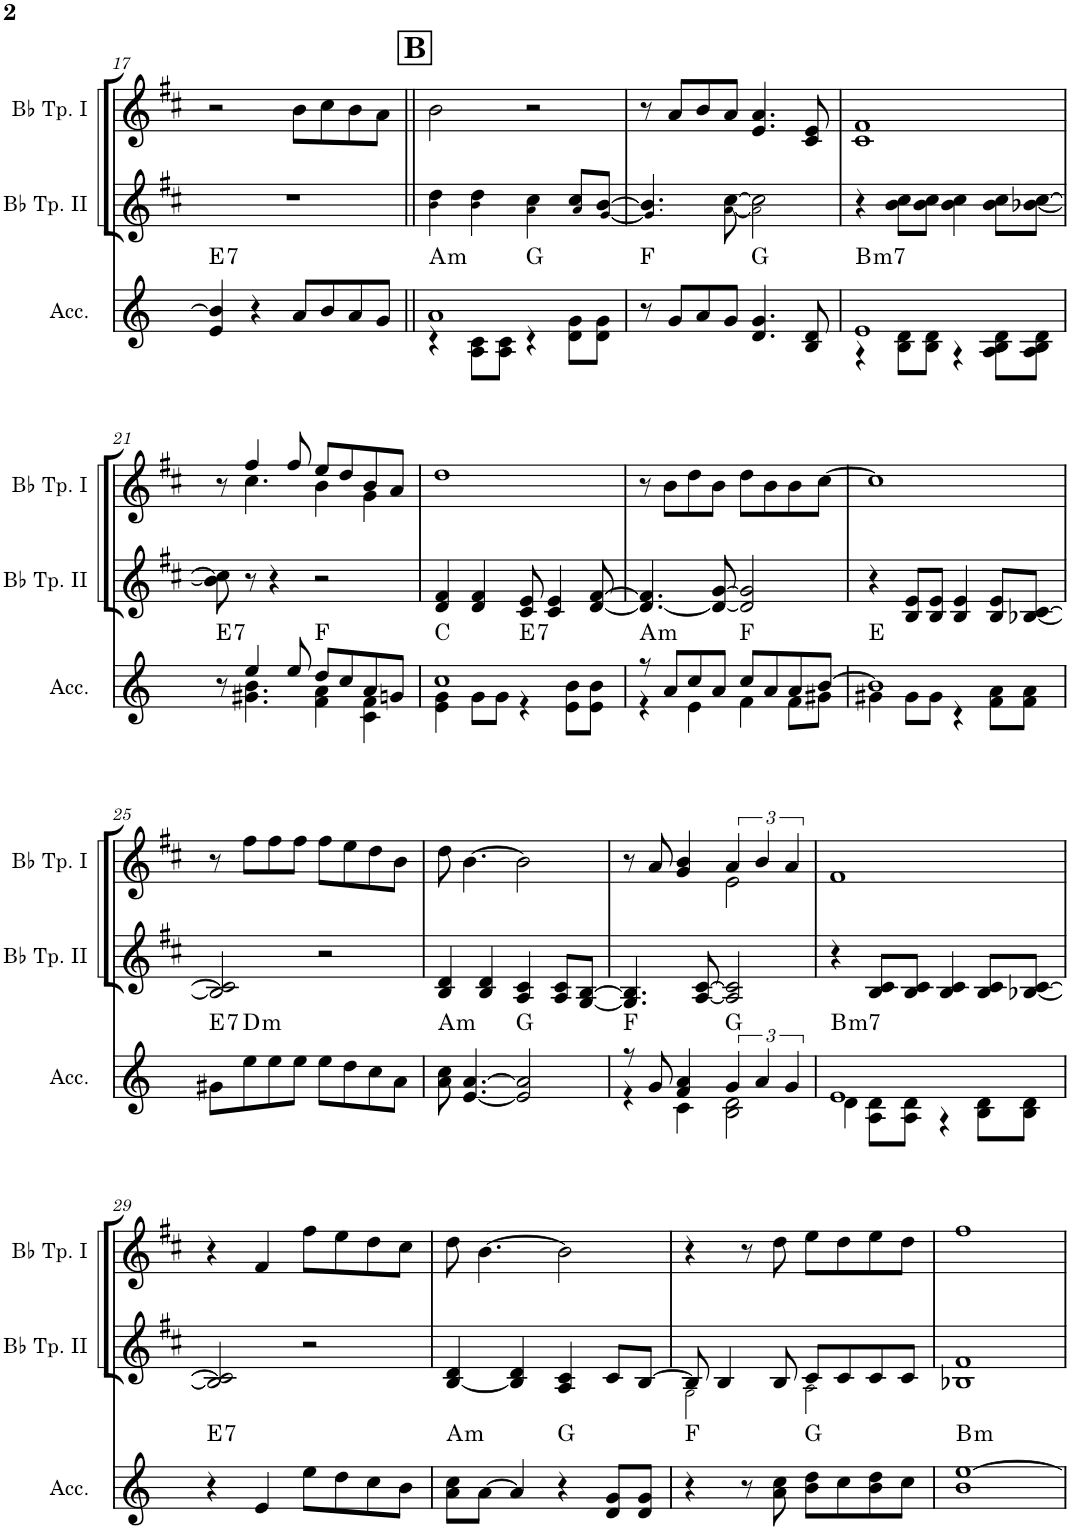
**kern	**harte	**kern	**kern
*part3	*part3	*part2	*part1
*staff3	*	*staff2	*staff1
*I"Accordeon	*	*I"Bb Trumpet II	*I"Bb Trumpet I
*I'Acc.	*	*I'Bb Tp. II	*I'Bb Tp. I
!!LO:PB:g=z
*clefG2	*	*clefG2	*clefG2
*	*	*Trd1c2	*Trd1c2
*k[]	*	*k[f#c#]	*k[f#c#]
*M4/4	*	*M4/4	*M4/4
=17	=17	=17	=17
!	!LO:H:kt=7	!	!
4e/ 4b/]	E:7	1r	2r
4r	.	.	.
8a/L	.	.	8b\L
8b/	.	.	8cc#\
8a/	.	.	8b\
8g/J	.	.	8a\J
!!LO:REH:place=s1:a:B:cj:fs=14:t=B
=18||	=18||	=18||	=18||
*^	*	*	*
!	!	!LO:H:kt=m	!	!
1a	4r	A:min	4b!\ 4dd\	2b\
.	8A\ 8c\L	.	4b!\ 4dd\	.
.	8A\ 8c\J	.	.	.
.	4r	G:maj	4a!\ 4cc#\	2r
.	8d\ 8g\L	.	8a!/ 8cc#/L	.
.	8d\ 8g\J	.	[8g!/ [8b/J	.
*v	*v	*	*	*
=19	=19	=19	=19
8r	F:maj	4.g!/] 4.b/]	8r
8g/L	.	.	8a/L
8a/	.	.	8b/
8g/J	.	[8a!\ [8cc#\	8a/J
4.d/ 4.g/	G:maj	2a!\] 2cc#\]	4.e/ 4.a/
8B/ 8d/	.	.	8c#/ 8e/
=20	=20	=20	=20
*^	*	*	*
!	!	!LO:H:kt=m7	!	!
1e	4r	B:min7	4r	1c# 1f#
.	8B\ 8d\L	.	8b\ 8cc#\L	.
.	8B\ 8d\J	.	8b\ 8cc#\J	.
.	4r	.	4b\ 4cc#\	.
.	8A\ 8B\ 8d\L	.	8b\ 8cc#\L	.
.	8A\ 8B\ 8d\J	.	[8b-X\ [8cc#\J	.
!!LO:LB:g=z
=21	=21	=21	=21	=21
*	*	*	*	*^
!	!	!LO:H:kt=7	!	!	!
8r	8ryy	E:7	8b-\] 8cc#\]	8r	8ryy
4ee/	4.g#X\ 4.b\	.	8r	4ff#/	4.cc#\
.	.	.	4r	.	.
8ee/	.	.	.	8ff#/	.
8dd/L	4f\ 4a\	F:maj	2r	8ee/L	4b\
8cc/	.	.	.	8dd/	.
8a/	4c\ 4f\	.	.	8b/	4g\
8gn/J	.	.	.	8a/J	.
*	*	*	*	*v	*v
=22	=22	=22	=22	=22
1cc	4e\ 4g\	C:maj	4d/ 4f#/	1dd
.	8g\L	.	4d/ 4f#/	.
.	8g\J	.	.	.
!	!	!LO:H:kt=7	!	!
.	4r	E:7	8c#/ 8e/	.
.	.	.	4c#/ 4e/	.
.	8e\ 8b\L	.	.	.
.	8e\ 8b\J	.	[8d/ [8f#/	.
=23	=23	=23	=23	=23
!	!	!LO:H:kt=m	!	!
8r	4r	A:min	4.d/_ 4.f#/]	8r
8a/L	.	.	.	8b\L
8cc/	4e\	.	.	8dd\
8a/J	.	.	8d/_ [8g/	8b\J
8cc/L	4f\	F:maj	2d/] 2g/]	8dd\L
8a/	.	.	.	8b\
8a/	8f\L	.	.	8b\
[8b/J	8g#X\J	.	.	[8cc#\J
=24	=24	=24	=24	=24
1b]	4g#X\	E:maj	4r	1cc#]
.	8g#\L	.	8B/ 8e/L	.
.	8g#\J	.	8B/ 8e/J	.
.	4r	.	4B/ 4e/	.
.	8f\ 8a\L	.	8B/ 8e/L	.
.	8f\ 8a\J	.	[8B-X/ [8c#/J	.
!!LO:LB:g=z
=25	=25	=25	=25	=25
!	!	!LO:H:kt=7	!	!
*v	*v	*	*	*
8g#X\L	E:7	2B-/] 2c#/]	8r
!	!LO:H:kt=m	!	!
8ee\	D:min	.	8ff#\L
8ee\	.	.	8ff#\
8ee\J	.	.	8ff#\J
8ee\L	.	2r	8ff#\L
8dd\	.	.	8ee\
8cc\	.	.	8dd\
8a\J	.	.	8b\J
=26	=26	=26	=26
!	!LO:H:kt=m	!	!
8a\ 8cc\	A:min	4B/ 4d/	8dd\
[4.e/ [4.a/	.	.	[4.b\
.	.	4B/ 4d/	.
2e/] 2a/]	G:maj	4A/ 4c#/	2b\]
.	.	8A/ 8c#/L	.
.	.	[8G/ [8B/J	.
=27	=27	=27	=27
*^	*	*	*^
8r	4r	F:maj	4.G/] 4.B/]	8r	2ryy
8g/	.	.	.	8a/	.
4f/ 4a/	4c\	.	.	4g/ 4b/	.
.	.	.	[8A/ [8c#/	.	.
6g/	2B\ 2d\	G:maj	2A/] 2c#/]	6a/	2e\
6a/	.	.	.	6b/	.
6g/	.	.	.	6a/	.
*	*	*	*	*v	*v
=28	=28	=28	=28	=28
!	!	!LO:H:kt=m7	!	!
1e	4d\	B:min7	4r	1f#
.	8A\ 8d\L	.	8B/ 8c#/L	.
.	8A\ 8d\J	.	8B/ 8c#/J	.
.	4r	.	4B/ 4c#/	.
.	8B\ 8d\L	.	8B/ 8c#/L	.
.	8B\ 8d\J	.	[8B-X/ [8c#/J	.
!!LO:LB:g=z
=29	=29	=29	=29	=29
!	!	!LO:H:kt=7	!	!
*v	*v	*	*	*
4r	E:7	2B-/] 2c#/]	4r
4e/	.	.	4f#/
8ee\L	.	2r	8ff#\L
8dd\	.	.	8ee\
8cc\	.	.	8dd\
8b\J	.	.	8cc#\J
=30	=30	=30	=30
!	!LO:H:kt=m	!	!
8a\ 8cc\L	A:min	[4B/ 4d/	8dd\
[8a\J	.	.	[4.b\
4a/]	.	4B/] 4d/	.
4r	G:maj	4A/ 4c#/	2b\]
8d/ 8g/L	.	8c#/L	.
8d/ 8g/J	.	[8B/J	.
=31	=31	=31	=31
*	*	*^	*
4r	F:maj	8B/]	2G!\	4r
.	.	4B/	.	.
8r	.	.	.	8r
8a\ 8cc\	.	8B/	.	8dd\
8b\ 8dd\L	G:maj	8c#/L	2A!\	8ee\L
8cc\	.	8c#/	.	8dd\
8b\ 8dd\	.	8c#/	.	8ee\
8cc\J	.	8c#/J	.	8dd\J
*	*	*v	*v	*
=32	=32	=32	=32
!	!LO:H:kt=m	!	!
1b [1ee	B:min	1B-X 1f#	1ff#
=	=	=	=
*-	*-	*-	*-
